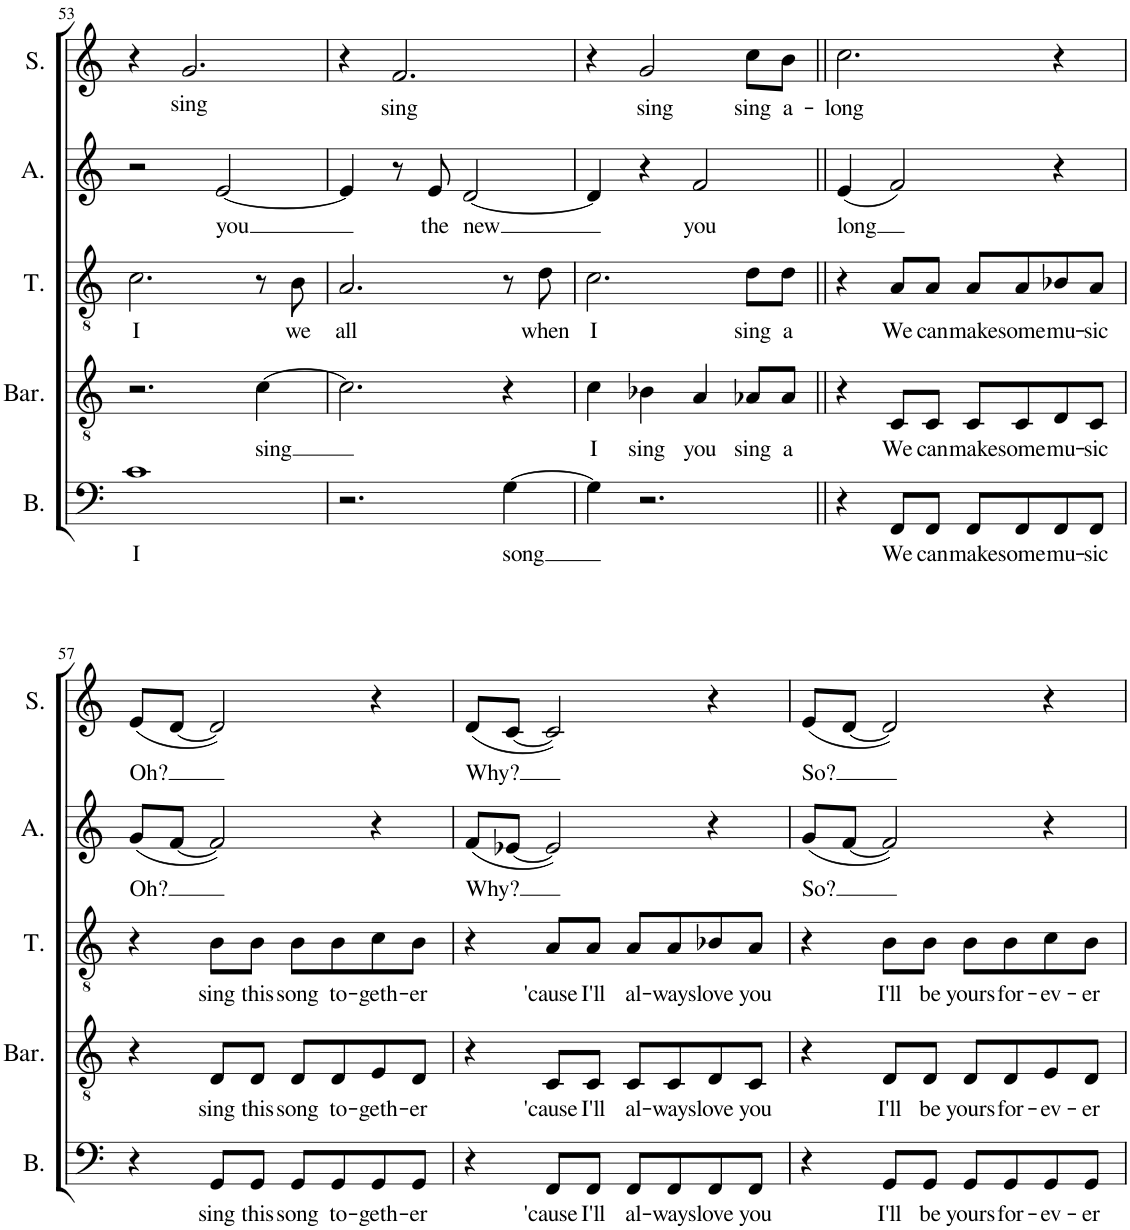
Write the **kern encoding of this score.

**kern	**text	**kern	**text	**kern	**text	**kern	**text	**kern	**text
*part5	*part5	*part4	*part4	*part3	*part3	*part2	*part2	*part1	*part1
*staff5	*staff5	*staff4	*staff4	*staff3	*staff3	*staff2	*staff2	*staff1	*staff1
*I"Bass	*	*I"Baritone	*	*I"Tenor	*	*I"Alto	*	*I"Soprano	*
*I'B.	*	*I'Bar.	*	*I'T.	*	*I'A.	*	*I'S.	*
!!LO:PB:g=z
*clefF4	*	*clefGv2	*	*clefGv2	*	*clefG2	*	*clefG2	*
*k[]	*	*k[]	*	*k[]	*	*k[]	*	*k[]	*
*M4/4	*	*M4/4	*	*M4/4	*	*M4/4	*	*M4/4	*
=53	=53	=53	=53	=53	=53	=53	=53	=53	=53
!	!LO:LY:b	!	!	!	!LO:LY:b	!	!	!	!
1c	I	2.r	.	2.c\	I	2r	.	4r	.
!	!	!	!	!	!	!	!	!	!LO:LY:b
.	.	.	.	.	.	.	.	2.g/	sing
!	!	!	!	!	!	!	!LO:LY:b	!	!
.	.	.	.	.	.	[2e/	you	.	.
!	!	!	!LO:LY:b	!	!	!	!	!	!
.	.	[4c\	sing	8r	.	.	.	.	.
!	!	!	!	!	!LO:LY:b	!	!	!	!
.	.	.	.	8B\	we	.	.	.	.
=54	=54	=54	=54	=54	=54	=54	=54	=54	=54
!	!	!	!	!	!LO:LY:b	!	!	!	!
2.r	.	2.c\]	.	2.A/	all	4e/]	.	4r	.
!	!	!	!	!	!	!	!	!	!LO:LY:b
.	.	.	.	.	.	8r	.	2.f/	sing
!	!	!	!	!	!	!	!LO:LY:b	!	!
.	.	.	.	.	.	8e/	the	.	.
!	!	!	!	!	!	!	!LO:LY:b	!	!
.	.	.	.	.	.	[2d/	new	.	.
!	!LO:LY:b	!	!	!	!	!	!	!	!
[4G\	song	4r	.	8r	.	.	.	.	.
!	!	!	!	!	!LO:LY:b	!	!	!	!
.	.	.	.	8d\	when	.	.	.	.
=55	=55	=55	=55	=55	=55	=55	=55	=55	=55
!	!	!	!LO:LY:b	!	!LO:LY:b	!	!	!	!
4G\]	.	4c\	I	2.c\	I	4d/]	.	4r	.
!	!	!	!LO:LY:b	!	!	!	!	!	!LO:LY:b
2.r	.	4B-X\	sing	.	.	4r	.	2g/	sing
!	!	!	!LO:LY:b	!	!	!	!LO:LY:b	!	!
.	.	4A/	you	.	.	2f/	you	.	.
!	!	!	!LO:LY:b	!	!LO:LY:b	!	!	!	!LO:LY:b
.	.	8A-X/L	sing	8d\L	sing	.	.	8cc\L	sing
!	!	!	!LO:LY:b	!	!LO:LY:b	!	!	!	!LO:LY:b
.	.	8A-/J	a	8d\J	a	.	.	8b\J	a-
=56||	=56||	=56||	=56||	=56||	=56||	=56||	=56||	=56||	=56||
!	!	!	!	!	!	!	!LO:LY:b	!	!LO:LY:b
4r	.	4r	.	4r	.	(4e/	long	2.cc\	-long
!	!LO:LY:b	!	!LO:LY:b	!	!LO:LY:b	!	!	!	!
8FF/L	We	8C/L	We	8A/L	We	2f/)	.	.	.
!	!LO:LY:b	!	!LO:LY:b	!	!LO:LY:b	!	!	!	!
8FF/J	can	8C/J	can	8A/J	can	.	.	.	.
!	!LO:LY:b	!	!LO:LY:b	!	!LO:LY:b	!	!	!	!
8FF/L	make	8C/L	make	8A/L	make	.	.	.	.
!	!LO:LY:b	!	!LO:LY:b	!	!LO:LY:b	!	!	!	!
8FF/	some	8C/	some	8A/	some	.	.	.	.
!	!LO:LY:b	!	!LO:LY:b	!	!LO:LY:b	!	!	!	!
8FF/	mu-	8D/	mu-	8B-X/	mu-	4r	.	4r	.
!	!LO:LY:b	!	!LO:LY:b	!	!LO:LY:b	!	!	!	!
8FF/J	-sic	8C/J	-sic	8A/J	-sic	.	.	.	.
!!LO:LB:g=z
=57	=57	=57	=57	=57	=57	=57	=57	=57	=57
!	!	!	!	!	!	!	!LO:LY:b	!	!LO:LY:b
4r	.	4r	.	4r	.	(8g/L	Oh?	(8e/L	Oh?
.	.	.	.	.	.	[8f/J	.	[8d/J	.
!	!LO:LY:b	!	!LO:LY:b	!	!LO:LY:b	!	!	!	!
8GG/L	sing	8D/L	sing	8B\L	sing	2f/])	.	2d/])	.
!	!LO:LY:b	!	!LO:LY:b	!	!LO:LY:b	!	!	!	!
8GG/J	this	8D/J	this	8B\J	this	.	.	.	.
!	!LO:LY:b	!	!LO:LY:b	!	!LO:LY:b	!	!	!	!
8GG/L	song	8D/L	song	8B\L	song	.	.	.	.
!	!LO:LY:b	!	!LO:LY:b	!	!LO:LY:b	!	!	!	!
8GG/	to-	8D/	to-	8B\	to-	.	.	.	.
!	!LO:LY:b	!	!LO:LY:b	!	!LO:LY:b	!	!	!	!
8GG/	-geth-	8E/	-geth-	8c\	-geth-	4r	.	4r	.
!	!LO:LY:b	!	!LO:LY:b	!	!LO:LY:b	!	!	!	!
8GG/J	-er	8D/J	-er	8B\J	-er	.	.	.	.
=58	=58	=58	=58	=58	=58	=58	=58	=58	=58
!	!	!	!	!	!	!	!LO:LY:b	!	!LO:LY:b
4r	.	4r	.	4r	.	(8f/L	Why?	(8d/L	Why?
.	.	.	.	.	.	[8e-X/J	.	[8c/J	.
!	!LO:LY:b	!	!LO:LY:b	!	!LO:LY:b	!	!	!	!
8FF/L	'cause	8C/L	'cause	8A/L	'cause	2e-/])	.	2c/])	.
!	!LO:LY:b	!	!LO:LY:b	!	!LO:LY:b	!	!	!	!
8FF/J	I'll	8C/J	I'll	8A/J	I'll	.	.	.	.
!	!LO:LY:b	!	!LO:LY:b	!	!LO:LY:b	!	!	!	!
8FF/L	al-	8C/L	al-	8A/L	al-	.	.	.	.
!	!LO:LY:b	!	!LO:LY:b	!	!LO:LY:b	!	!	!	!
8FF/	-ways	8C/	-ways	8A/	-ways	.	.	.	.
!	!LO:LY:b	!	!LO:LY:b	!	!LO:LY:b	!	!	!	!
8FF/	love	8D/	love	8B-X/	love	4r	.	4r	.
!	!LO:LY:b	!	!LO:LY:b	!	!LO:LY:b	!	!	!	!
8FF/J	you	8C/J	you	8A/J	you	.	.	.	.
=59	=59	=59	=59	=59	=59	=59	=59	=59	=59
!	!	!	!	!	!	!	!LO:LY:b	!	!LO:LY:b
4r	.	4r	.	4r	.	(8g/L	So?	(8e/L	So?
.	.	.	.	.	.	[8f/J	.	[8d/J	.
!	!LO:LY:b	!	!LO:LY:b	!	!LO:LY:b	!	!	!	!
8GG/L	I'll	8D/L	I'll	8B\L	I'll	2f/])	.	2d/])	.
!	!LO:LY:b	!	!LO:LY:b	!	!LO:LY:b	!	!	!	!
8GG/J	be	8D/J	be	8B\J	be	.	.	.	.
!	!LO:LY:b	!	!LO:LY:b	!	!LO:LY:b	!	!	!	!
8GG/L	yours	8D/L	yours	8B\L	yours	.	.	.	.
!	!LO:LY:b	!	!LO:LY:b	!	!LO:LY:b	!	!	!	!
8GG/	for-	8D/	for-	8B\	for-	.	.	.	.
!	!LO:LY:b	!	!LO:LY:b	!	!LO:LY:b	!	!	!	!
8GG/	-ev-	8E/	-ev-	8c\	-ev-	4r	.	4r	.
!	!LO:LY:b	!	!LO:LY:b	!	!LO:LY:b	!	!	!	!
8GG/J	-er	8D/J	-er	8B\J	-er	.	.	.	.
=	=	=	=	=	=	=	=	=	=
*-	*-	*-	*-	*-	*-	*-	*-	*-	*-
